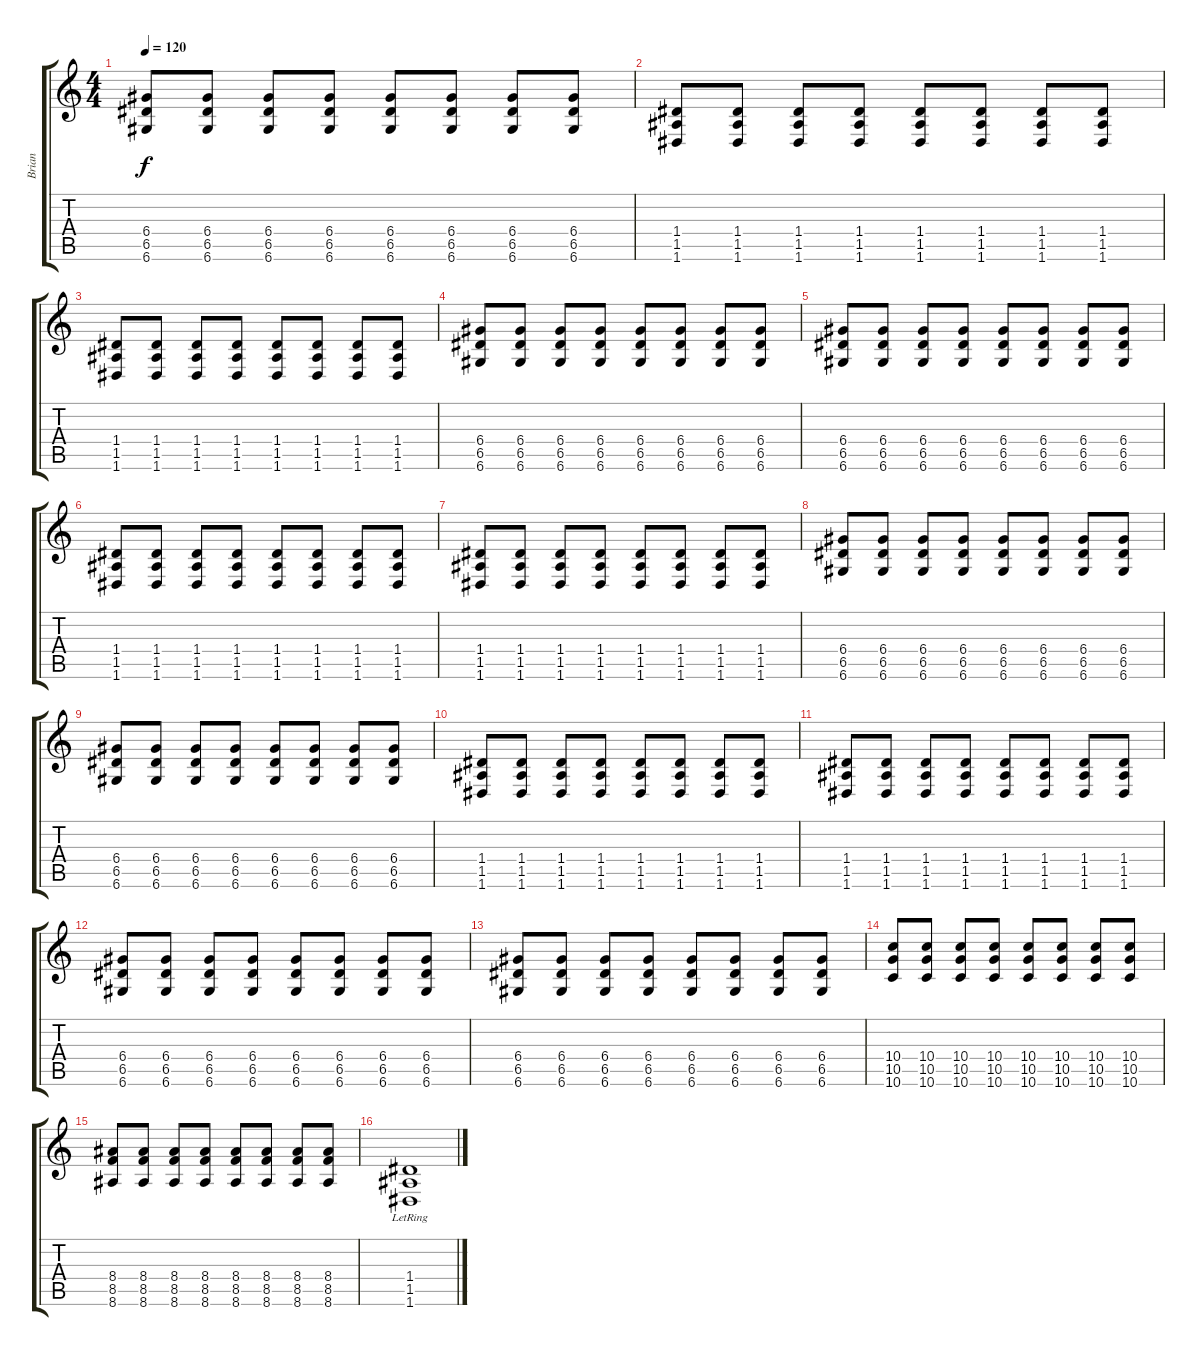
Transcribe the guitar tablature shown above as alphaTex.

\track ("Brian" "Brian") {instrument overdrivenguitar}
\staff {score tabs}
\tuning (E4 B3 G3 D3 A2 D2) {hide}
\ts (4 4)
\tempo 120
\clef g2
\ks c
(6.4 6.5 6.6).8{dy f} (6.4 6.5 6.6).8 (6.4 6.5 6.6).8 (6.4 6.5 6.6).8 (6.4 6.5 6.6).8 (6.4 6.5 6.6).8 (6.4 6.5 6.6).8 (6.4 6.5 6.6).8 |
(1.4 1.5 1.6).8 (1.4 1.5 1.6).8 (1.4 1.5 1.6).8 (1.4 1.5 1.6).8 (1.4 1.5 1.6).8 (1.4 1.5 1.6).8 (1.4 1.5 1.6).8 (1.4 1.5 1.6).8 |
(1.4 1.5 1.6).8 (1.4 1.5 1.6).8 (1.4 1.5 1.6).8 (1.4 1.5 1.6).8 (1.4 1.5 1.6).8 (1.4 1.5 1.6).8 (1.4 1.5 1.6).8 (1.4 1.5 1.6).8 |
(6.4 6.5 6.6).8 (6.4 6.5 6.6).8 (6.4 6.5 6.6).8 (6.4 6.5 6.6).8 (6.4 6.5 6.6).8 (6.4 6.5 6.6).8 (6.4 6.5 6.6).8 (6.4 6.5 6.6).8 |
(6.4 6.5 6.6).8 (6.4 6.5 6.6).8 (6.4 6.5 6.6).8 (6.4 6.5 6.6).8 (6.4 6.5 6.6).8 (6.4 6.5 6.6).8 (6.4 6.5 6.6).8 (6.4 6.5 6.6).8 |
(1.4 1.5 1.6).8 (1.4 1.5 1.6).8 (1.4 1.5 1.6).8 (1.4 1.5 1.6).8 (1.4 1.5 1.6).8 (1.4 1.5 1.6).8 (1.4 1.5 1.6).8 (1.4 1.5 1.6).8 |
(1.4 1.5 1.6).8 (1.4 1.5 1.6).8 (1.4 1.5 1.6).8 (1.4 1.5 1.6).8 (1.4 1.5 1.6).8 (1.4 1.5 1.6).8 (1.4 1.5 1.6).8 (1.4 1.5 1.6).8 |
(6.4 6.5 6.6).8 (6.4 6.5 6.6).8 (6.4 6.5 6.6).8 (6.4 6.5 6.6).8 (6.4 6.5 6.6).8 (6.4 6.5 6.6).8 (6.4 6.5 6.6).8 (6.4 6.5 6.6).8 |
(6.4 6.5 6.6).8 (6.4 6.5 6.6).8 (6.4 6.5 6.6).8 (6.4 6.5 6.6).8 (6.4 6.5 6.6).8 (6.4 6.5 6.6).8 (6.4 6.5 6.6).8 (6.4 6.5 6.6).8 |
(1.4 1.5 1.6).8 (1.4 1.5 1.6).8 (1.4 1.5 1.6).8 (1.4 1.5 1.6).8 (1.4 1.5 1.6).8 (1.4 1.5 1.6).8 (1.4 1.5 1.6).8 (1.4 1.5 1.6).8 |
(1.4 1.5 1.6).8 (1.4 1.5 1.6).8 (1.4 1.5 1.6).8 (1.4 1.5 1.6).8 (1.4 1.5 1.6).8 (1.4 1.5 1.6).8 (1.4 1.5 1.6).8 (1.4 1.5 1.6).8 |
(6.4 6.5 6.6).8 (6.4 6.5 6.6).8 (6.4 6.5 6.6).8 (6.4 6.5 6.6).8 (6.4 6.5 6.6).8 (6.4 6.5 6.6).8 (6.4 6.5 6.6).8 (6.4 6.5 6.6).8 |
(6.4 6.5 6.6).8 (6.4 6.5 6.6).8 (6.4 6.5 6.6).8 (6.4 6.5 6.6).8 (6.4 6.5 6.6).8 (6.4 6.5 6.6).8 (6.4 6.5 6.6).8 (6.4 6.5 6.6).8 |
(10.4 10.5 10.6).8 (10.4 10.5 10.6).8 (10.4 10.5 10.6).8 (10.4 10.5 10.6).8 (10.4 10.5 10.6).8 (10.4 10.5 10.6).8 (10.4 10.5 10.6).8 (10.4 10.5 10.6).8 |
(8.4 8.5 8.6).8 (8.4 8.5 8.6).8 (8.4 8.5 8.6).8 (8.4 8.5 8.6).8 (8.4 8.5 8.6).8 (8.4 8.5 8.6).8 (8.4 8.5 8.6).8 (8.4 8.5 8.6).8 |
(1.4{lr} 1.5 1.6).1
